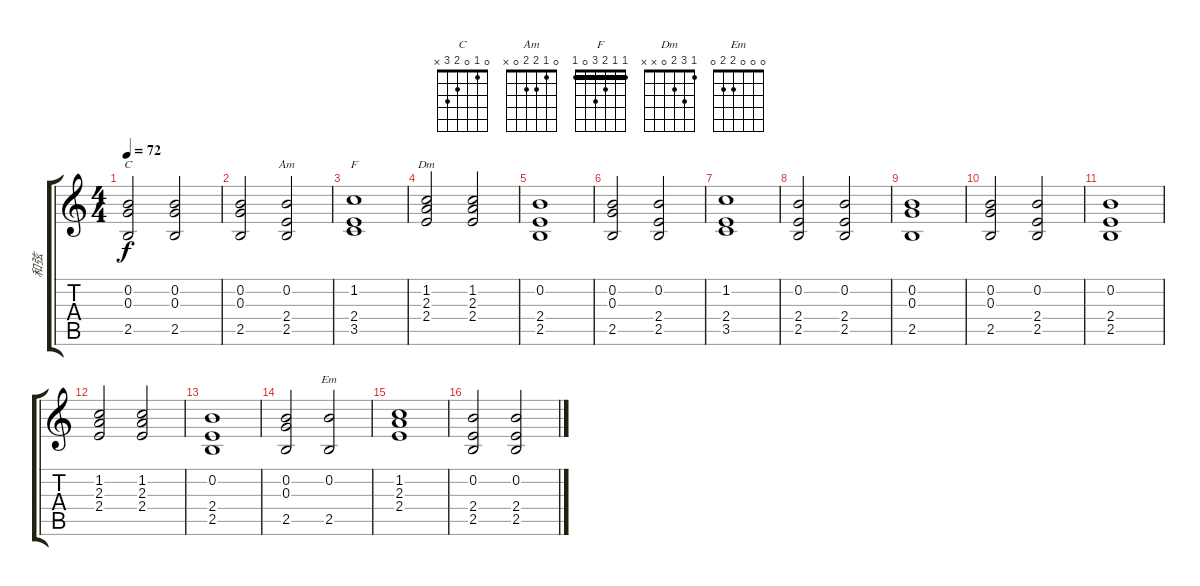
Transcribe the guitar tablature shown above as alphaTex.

\track ("和弦" "和弦") {mute instrument acousticguitarsteel}
\staff {score tabs}
\tuning (E4 B3 G3 D3 A2 E2) {hide}
\chord ("C" 0 1 0 2 3 x)
\chord ("Am" 0 1 2 2 0 x)
\chord ("F" 1 1 2 3 0 1) {barre 1}
\chord ("Dm" 1 3 2 0 x x)
\chord ("Em" 0 0 0 2 2 0)
\ts (4 4)
\tempo 72
\clef g2
\ks c
(0.2 0.3 2.5).2{ch "C" dy f} (0.2 0.3 2.5).2 |
(0.2 0.3 2.5).2 (0.2 2.4 2.5).2{ch "Am"} |
(1.2 2.4 3.5).1{ch "F"} |
(1.2 2.3 2.4).2{ch "Dm"} (1.2 2.3 2.4).2 |
(0.2 2.4 2.5).1 |
(0.2 0.3 2.5).2 (0.2 2.4 2.5).2 |
(1.2 2.4 3.5).1 |
(0.2 2.4 2.5).2 (0.2 2.4 2.5).2 |
(0.2 0.3 2.5).1 |
(0.2 0.3 2.5).2 (0.2 2.4 2.5).2 |
(0.2 2.4 2.5).1 |
(1.2 2.3 2.4).2 (1.2 2.3 2.4).2 |
(0.2 2.4 2.5).1 |
(0.2 0.3 2.5).2 (0.2 2.5).2{ch "Em"} |
(1.2 2.3 2.4).1 |
(0.2 2.4 2.5).2 (0.2 2.4 2.5).2
